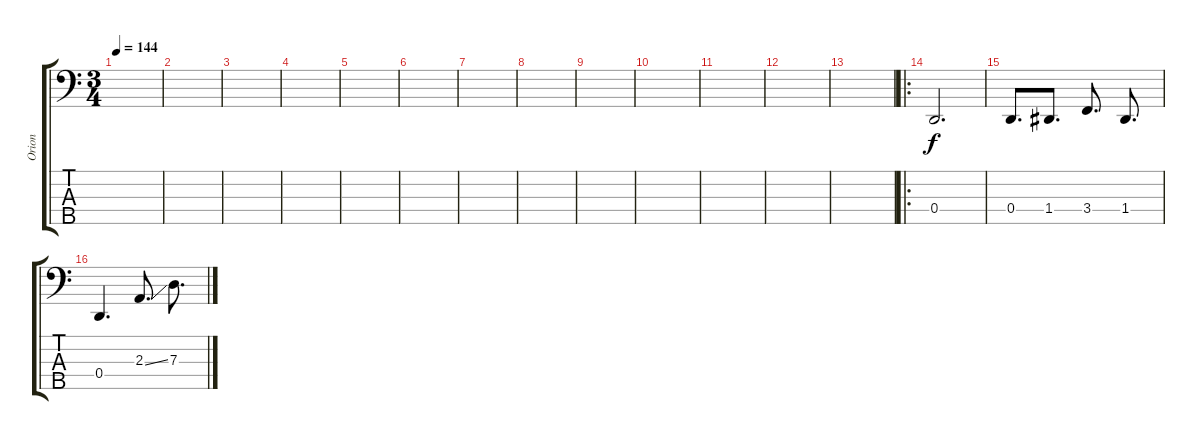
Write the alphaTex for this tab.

\track ("Orion" "Orion") {instrument electricbasspick}
\staff {score tabs}
\tuning (F2 C2 G1 D1 A0) {hide}
\ts (3 4)
\tempo 144
\clef f4
\ks c
|
|
|
|
|
|
|
|
|
|
|
|
|
\ro
0.4.2{d} |
0.4.8{d} 1.4.8{d} 3.4.8{d} 1.4.8{d} |
0.4.4{d} 2.3{ss}.8{d} 7.3.8{d}
